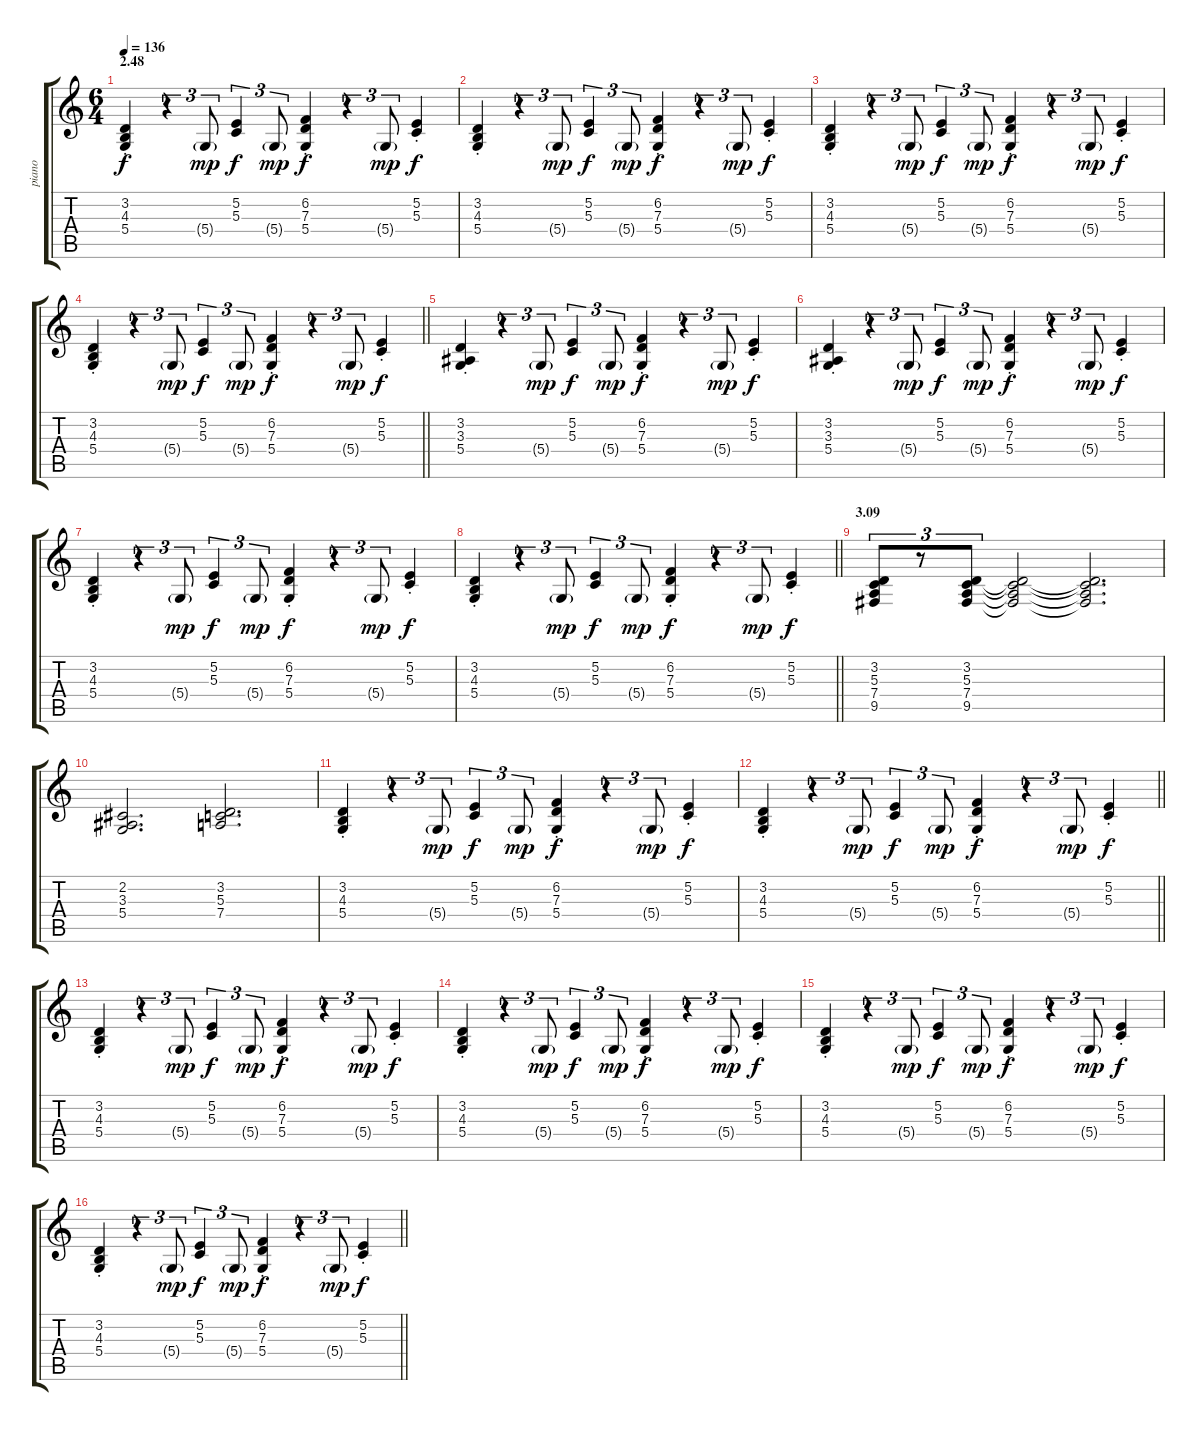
\track ("piano" "piano") {instrument acousticgrandpiano}
\staff {score tabs}
\tuning (E4 B3 G3 D3 A2 E2) {hide}
\ts (6 4)
\section ("" "2.48")
\tempo 136
\clef g2
\ks c
(3.2{st} 4.3{st} 5.4{st}).4{dy f} r.4{tu (3 2)} 5.4{g}.8{tu (3 2) dy mp} (5.2 5.3).4{tu (3 2) dy f} 5.4{g}.8{tu (3 2) dy mp} (6.2{st} 7.3{st} 5.4{st}).4{dy f} r.4{tu (3 2)} 5.4{g}.8{tu (3 2) dy mp} (5.2{st} 5.3{st}).4{dy f} |
(3.2{st} 4.3{st} 5.4{st}).4 r.4{tu (3 2)} 5.4{g}.8{tu (3 2) dy mp} (5.2 5.3).4{tu (3 2) dy f} 5.4{g}.8{tu (3 2) dy mp} (6.2{st} 7.3{st} 5.4{st}).4{dy f} r.4{tu (3 2)} 5.4{g}.8{tu (3 2) dy mp} (5.2{st} 5.3{st}).4{dy f} |
(3.2{st} 4.3{st} 5.4{st}).4 r.4{tu (3 2)} 5.4{g}.8{tu (3 2) dy mp} (5.2 5.3).4{tu (3 2) dy f} 5.4{g}.8{tu (3 2) dy mp} (6.2{st} 7.3{st} 5.4{st}).4{dy f} r.4{tu (3 2)} 5.4{g}.8{tu (3 2) dy mp} (5.2{st} 5.3{st}).4{dy f} |
\barLineRight lightlight
(3.2{st} 4.3{st} 5.4{st}).4 r.4{tu (3 2)} 5.4{g}.8{tu (3 2) dy mp} (5.2 5.3).4{tu (3 2) dy f} 5.4{g}.8{tu (3 2) dy mp} (6.2{st} 7.3{st} 5.4{st}).4{dy f} r.4{tu (3 2)} 5.4{g}.8{tu (3 2) dy mp} (5.2{st} 5.3{st}).4{dy f} |
(3.2{st} 3.3{st} 5.4{st}).4 r.4{tu (3 2)} 5.4{g}.8{tu (3 2) dy mp} (5.2 5.3).4{tu (3 2) dy f} 5.4{g}.8{tu (3 2) dy mp} (6.2{st} 7.3{st} 5.4{st}).4{dy f} r.4{tu (3 2)} 5.4{g}.8{tu (3 2) dy mp} (5.2{st} 5.3{st}).4{dy f} |
(3.2{st} 3.3{st} 5.4{st}).4 r.4{tu (3 2)} 5.4{g}.8{tu (3 2) dy mp} (5.2 5.3).4{tu (3 2) dy f} 5.4{g}.8{tu (3 2) dy mp} (6.2{st} 7.3{st} 5.4{st}).4{dy f} r.4{tu (3 2)} 5.4{g}.8{tu (3 2) dy mp} (5.2{st} 5.3{st}).4{dy f} |
(3.2{st} 4.3{st} 5.4{st}).4 r.4{tu (3 2)} 5.4{g}.8{tu (3 2) dy mp} (5.2 5.3).4{tu (3 2) dy f} 5.4{g}.8{tu (3 2) dy mp} (6.2{st} 7.3{st} 5.4{st}).4{dy f} r.4{tu (3 2)} 5.4{g}.8{tu (3 2) dy mp} (5.2{st} 5.3{st}).4{dy f} |
\barLineRight lightlight
(3.2{st} 4.3{st} 5.4{st}).4 r.4{tu (3 2)} 5.4{g}.8{tu (3 2) dy mp} (5.2 5.3).4{tu (3 2) dy f} 5.4{g}.8{tu (3 2) dy mp} (6.2{st} 7.3{st} 5.4{st}).4{dy f} r.4{tu (3 2)} 5.4{g}.8{tu (3 2) dy mp} (5.2{st} 5.3{st}).4{dy f} |
\section ("" "3.09")
(3.2 5.3 7.4 9.5).8{tu (3 2)} r.8{tu (3 2)} (3.2 5.3 7.4 9.5).8{tu (3 2)} (3.2{t} 5.3{t} 7.4{t} 9.5{t}).2 (3.2{t} 5.3{t} 7.4{t} 9.5{t}).2{d} |
(2.2 3.3 5.4).2{d} (3.2 5.3 7.4).2{d} |
(3.2{st} 4.3{st} 5.4{st}).4 r.4{tu (3 2)} 5.4{g}.8{tu (3 2) dy mp} (5.2 5.3).4{tu (3 2) dy f} 5.4{g}.8{tu (3 2) dy mp} (6.2{st} 7.3{st} 5.4{st}).4{dy f} r.4{tu (3 2)} 5.4{g}.8{tu (3 2) dy mp} (5.2{st} 5.3{st}).4{dy f} |
\barLineRight lightlight
(3.2{st} 4.3{st} 5.4{st}).4 r.4{tu (3 2)} 5.4{g}.8{tu (3 2) dy mp} (5.2 5.3).4{tu (3 2) dy f} 5.4{g}.8{tu (3 2) dy mp} (6.2{st} 7.3{st} 5.4{st}).4{dy f} r.4{tu (3 2)} 5.4{g}.8{tu (3 2) dy mp} (5.2{st} 5.3{st}).4{dy f} |
(3.2{st} 4.3{st} 5.4{st}).4 r.4{tu (3 2)} 5.4{g}.8{tu (3 2) dy mp} (5.2 5.3).4{tu (3 2) dy f} 5.4{g}.8{tu (3 2) dy mp} (6.2{st} 7.3{st} 5.4{st}).4{dy f} r.4{tu (3 2)} 5.4{g}.8{tu (3 2) dy mp} (5.2{st} 5.3{st}).4{dy f} |
(3.2{st} 4.3{st} 5.4{st}).4 r.4{tu (3 2)} 5.4{g}.8{tu (3 2) dy mp} (5.2 5.3).4{tu (3 2) dy f} 5.4{g}.8{tu (3 2) dy mp} (6.2{st} 7.3{st} 5.4{st}).4{dy f} r.4{tu (3 2)} 5.4{g}.8{tu (3 2) dy mp} (5.2{st} 5.3{st}).4{dy f} |
(3.2{st} 4.3{st} 5.4{st}).4 r.4{tu (3 2)} 5.4{g}.8{tu (3 2) dy mp} (5.2 5.3).4{tu (3 2) dy f} 5.4{g}.8{tu (3 2) dy mp} (6.2{st} 7.3{st} 5.4{st}).4{dy f} r.4{tu (3 2)} 5.4{g}.8{tu (3 2) dy mp} (5.2{st} 5.3{st}).4{dy f} |
\barLineRight lightlight
(3.2{st} 4.3{st} 5.4{st}).4 r.4{tu (3 2)} 5.4{g}.8{tu (3 2) dy mp} (5.2 5.3).4{tu (3 2) dy f} 5.4{g}.8{tu (3 2) dy mp} (6.2{st} 7.3{st} 5.4{st}).4{dy f} r.4{tu (3 2)} 5.4{g}.8{tu (3 2) dy mp} (5.2{st} 5.3{st}).4{dy f}
